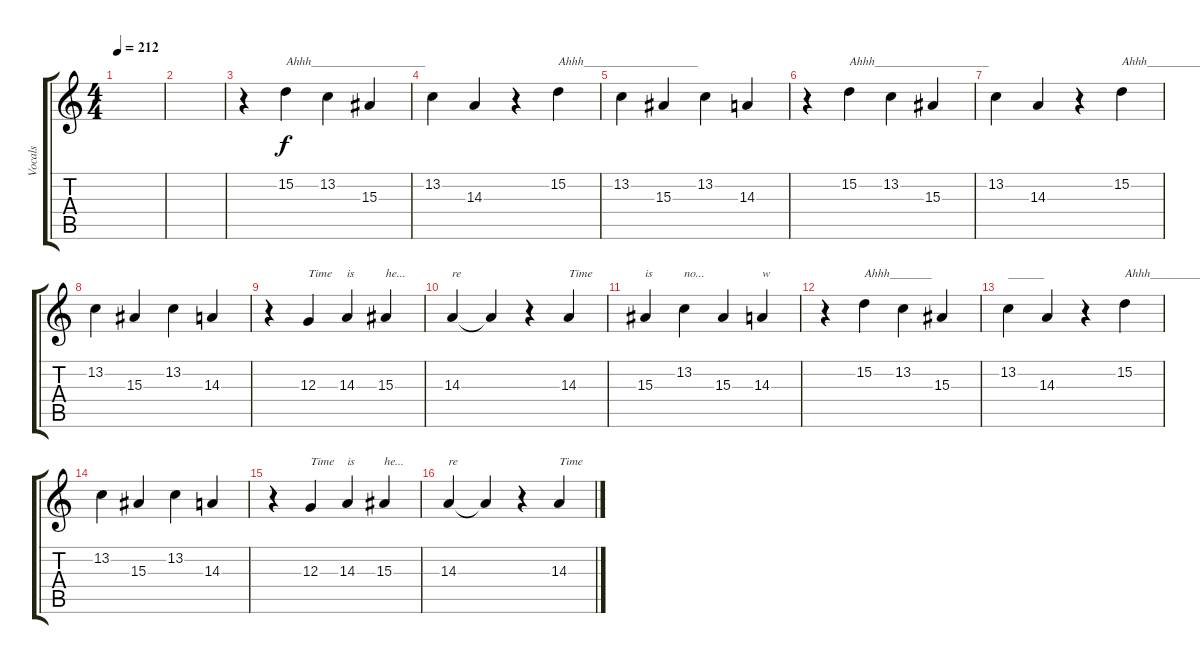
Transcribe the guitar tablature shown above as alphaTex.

\track ("Vocals" "Vocals") {instrument synthvoice}
\staff {score tabs}
\tuning (E4 B3 G3 D3 A2 E2) {hide}
\ts (4 4)
\tempo 212
\clef g2
\ks c
|
|
r.4 15.2.4{txt "Ahhh___________________"} 13.2.4 15.3.4 |
13.2.4 14.3.4 r.4 15.2.4{txt "Ahhh___________________"} |
13.2.4 15.3.4 13.2.4 14.3.4 |
r.4 15.2.4{txt "Ahhh___________________"} 13.2.4 15.3.4 |
13.2.4 14.3.4 r.4 15.2.4{txt "Ahhh___________________"} |
13.2.4 15.3.4 13.2.4 14.3.4 |
r.4 12.3.4{txt "Time"} 14.3.4{txt "is"} 15.3.4{txt "he..."} |
14.3.4{txt "re"} 14.3{t}.4 r.4 14.3.4{txt "Time"} |
15.3.4{txt "is"} 13.2.4{txt "no..."} 15.3.4 14.3.4{txt "w"} |
r.4 15.2.4{txt "Ahhh_______"} 13.2.4 15.3.4 |
13.2.4{txt "______"} 14.3.4 r.4 15.2.4{txt "Ahhh___________________"} |
13.2.4 15.3.4 13.2.4 14.3.4 |
r.4 12.3.4{txt "Time"} 14.3.4{txt "is"} 15.3.4{txt "he..."} |
14.3.4{txt "re"} 14.3{t}.4 r.4 14.3.4{txt "Time"}
